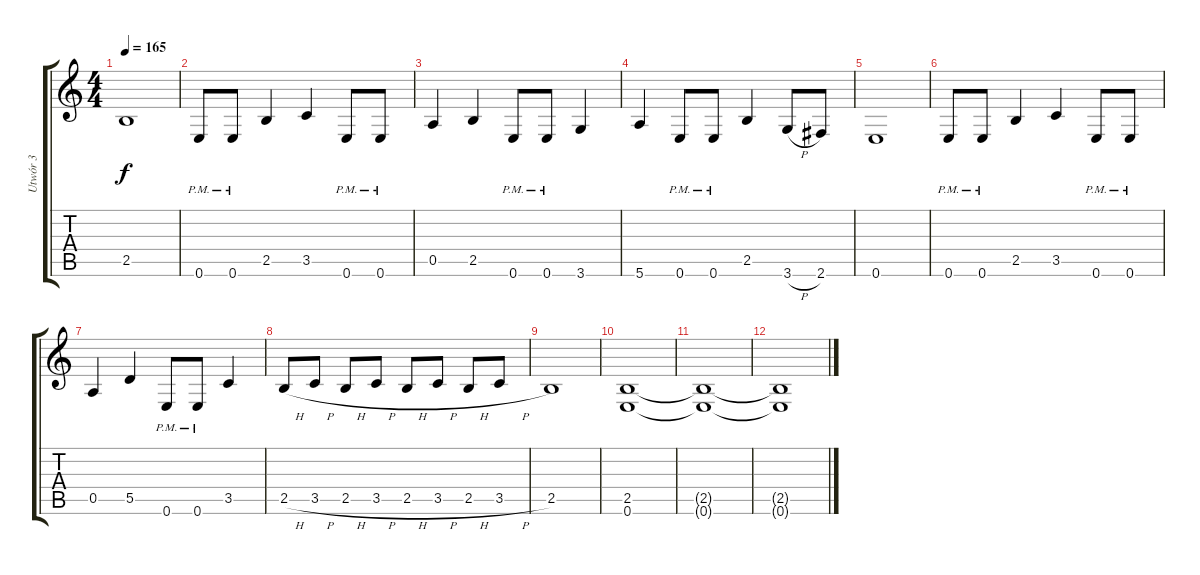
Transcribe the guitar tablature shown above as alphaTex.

\track ("Utwór 3" "Utwór 3") {instrument distortionguitar}
\staff {score tabs}
\tuning (E4 B3 G3 D3 A2 E2) {hide}
\ts (4 4)
\tempo 165
\clef g2
\ks c
2.5.1{dy f} |
0.6{pm}.8 0.6{pm}.8 2.5.4 3.5.4 0.6{pm}.8 0.6{pm}.8 |
0.5.4 2.5.4 0.6{pm}.8 0.6{pm}.8 3.6.4 |
5.6.4 0.6{pm}.8 0.6{pm}.8 2.5.4 3.6{h}.8 2.6.8 |
0.6.1 |
0.6{pm}.8 0.6{pm}.8 2.5.4 3.5.4 0.6{pm}.8 0.6{pm}.8 |
0.5.4 5.5.4 0.6{pm}.8 0.6{pm}.8 3.5.4 |
2.5{h}.8 3.5{h}.8 2.5{h}.8 3.5{h}.8 2.5{h}.8 3.5{h}.8 2.5{h}.8 3.5{h}.8 |
2.5.1 |
(2.5 0.6).1 |
(2.5{t} 0.6{t}).1 |
(2.5{t} 0.6{t}).1
